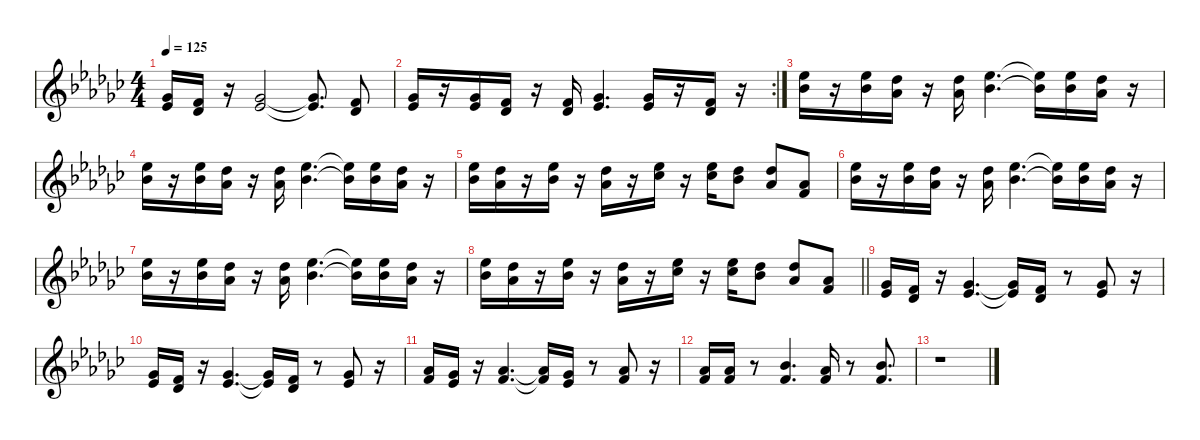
\defaultSystemsLayout 4
\hideDynamics
\bracketExtendMode nobrackets
\singleTrackTrackNamePolicy hidden
\multiTrackTrackNamePolicy hidden
\firstSystemTrackNameMode fullname
\firstSystemTrackNameOrientation horizontal
\otherSystemsTrackNameOrientation horizontal
\track ("Effect 1" "br.synth.") {instrument synthbrass1}
\staff {score}
\tuning (E4 B3 G3 D3 A2 E2)
\displaytranspose 3
\ts (4 4)
\tempo 125
\clef g2
\ks gb
(4.2{acc b} 5.3{acc b}).16{dy f beam Up} (3.2{acc forcenatural} 3.3{acc b}).16{beam Up} r.16{beam Up} (4.2{acc b} 5.3{acc b}).2{beam Up} (4.2{t acc b} 5.3{t acc b}).8{d beam Up} (3.2{acc forcenatural} 3.3{acc b}).8{beam Up} |
\rc 2
(4.2{acc b} 5.3{acc b}).16{beam Up} r.16{beam Up} (4.2{acc b} 5.3{acc b}).16{beam Up} (3.2{acc forcenatural} 3.3{acc b}).16{beam Up} r.16{beam Up} (3.2{acc forcenatural} 3.3{acc b}).16{beam Up} (4.2{acc b} 5.3{acc b}).4{d beam Up} (4.2{acc b} 5.3{acc b}).16{beam Up} r.16{beam Up} (3.2{acc forcenatural} 3.3{acc b}).16{beam Up} r.16{beam Up} |
(8.1{acc b} 8.2{acc b}).16{beam Down} r.16{beam Down} (8.1{acc b} 8.2{acc b}).16{beam Down} (6.1{acc b} 6.2{acc b}).16{beam Down} r.16{beam Down} (6.1{acc b} 6.2{acc b}).16{beam Down} (8.1{acc b} 8.2{acc b}).4{d beam Down} (8.1{t acc b} 8.2{t acc b}).16{beam Down} (8.1{acc b} 8.2{acc b}).16{beam Down} (6.1{acc b} 6.2{acc b}).16{beam Down} r.16{beam Down} |
(8.1{acc b} 8.2{acc b}).16{beam Down} r.16{beam Down} (8.1{acc b} 8.2{acc b}).16{beam Down} (6.1{acc b} 6.2{acc b}).16{beam Down} r.16{beam Down} (6.1{acc b} 6.2{acc b}).16{beam Down} (8.1{acc b} 8.2{acc b}).4{d beam Down} (8.1{t acc b} 8.2{t acc b}).16{beam Down} (8.1{acc b} 8.2{acc b}).16{beam Down} (6.1{acc b} 6.2{acc b}).16{beam Down} r.16{beam Down} |
(8.1{acc b} 8.2{acc b}).16{beam Down} (6.1{acc b} 6.2{acc b}).16{beam Down} r.16{beam Down} (8.1{acc b} 8.2{acc b}).16{beam Down} r.16{beam Down} (6.1{acc b} 6.2{acc b}).16{beam Down} r.16{beam Down} (8.1{acc b} 9.2{acc b}).16{beam Down} r.16{beam Down} (8.1{acc b} 9.2{acc b}).16{beam Down} (6.1{acc b} 8.2{acc b}).8{beam Down} (6.1{acc b} 6.2{acc b}).8{beam Up} (6.2{acc b} 7.3{acc forcenatural}).8{beam Up} |
(8.1{acc b} 8.2{acc b}).16{beam Down} r.16{beam Down} (8.1{acc b} 8.2{acc b}).16{beam Down} (6.1{acc b} 6.2{acc b}).16{beam Down} r.16{beam Down} (6.1{acc b} 6.2{acc b}).16{beam Down} (8.1{acc b} 8.2{acc b}).4{d beam Down} (8.1{t acc b} 8.2{t acc b}).16{beam Down} (8.1{acc b} 8.2{acc b}).16{beam Down} (6.1{acc b} 6.2{acc b}).16{beam Down} r.16{beam Down} |
(8.1{acc b} 8.2{acc b}).16{beam Down} r.16{beam Down} (8.1{acc b} 8.2{acc b}).16{beam Down} (6.1{acc b} 6.2{acc b}).16{beam Down} r.16{beam Down} (6.1{acc b} 6.2{acc b}).16{beam Down} (8.1{acc b} 8.2{acc b}).4{d beam Down} (8.1{t acc b} 8.2{t acc b}).16{beam Down} (8.1{acc b} 8.2{acc b}).16{beam Down} (6.1{acc b} 6.2{acc b}).16{beam Down} r.16{beam Down} |
\barLineRight lightlight
(8.1{acc b} 8.2{acc b}).16{beam Down} (6.1{acc b} 6.2{acc b}).16{beam Down} r.16{beam Down} (8.1{acc b} 8.2{acc b}).16{beam Down} r.16{beam Down} (6.1{acc b} 6.2{acc b}).16{beam Down} r.16{beam Down} (8.1{acc b} 9.2{acc b}).16{beam Down} r.16{beam Down} (8.1{acc b} 9.2{acc b}).16{beam Down} (6.1{acc b} 8.2{acc b}).8{beam Down} (6.1{acc b} 6.2{acc b}).8{beam Up} (6.2{acc b} 7.3{acc forcenatural}).8{beam Up} |
(4.2{acc b} 5.3{acc b}).16{beam Up} (3.2{acc forcenatural} 3.3{acc b}).16{beam Up} r.16{beam Up} (4.2{acc b} 5.3{acc b}).4{d beam Up} (4.2{t acc b} 5.3{t acc b}).16{beam Up} (3.2{acc forcenatural} 3.3{acc b}).16{beam Up} r.8{beam Up} (4.2{acc b} 5.3{acc b}).8{beam Up} r.16{beam Up} |
(4.2{acc b} 5.3{acc b}).16{beam Up} (3.2{acc forcenatural} 3.3{acc b}).16{beam Up} r.16{beam Up} (4.2{acc b} 5.3{acc b}).4{d beam Up} (4.2{t acc b} 5.3{t acc b}).16{beam Up} (3.2{acc forcenatural} 3.3{acc b}).16{beam Up} r.8{beam Up} (4.2{acc b} 5.3{acc b}).8{beam Up} r.16{beam Up} |
(1.1{acc b} 3.2{acc forcenatural}).16{beam Up} (4.2{acc b} 5.3{acc b}).16{beam Up} r.16{beam Up} (1.1{acc b} 3.2{acc forcenatural}).4{d beam Up} (1.1{t acc b} 3.2{t acc forcenatural}).16{beam Up} (4.2{acc b} 5.3{acc b}).16{beam Up} r.8{beam Up} (1.1{acc b} 3.2{acc forcenatural}).8{beam Up} r.16{beam Up} |
(1.1{acc b} 3.2{acc forcenatural}).16{beam Up} (1.1{acc b} 3.2{acc forcenatural}).16{beam Up} r.8{beam Up} (3.1{acc b} 3.2{acc forcenatural}).4{d beam Up} (1.1{acc b} 3.2{acc forcenatural}).16{beam Up} r.8{beam Up} (3.1{acc b} 3.2{acc forcenatural}).8{d beam Up} |
r.1{beam Down}
